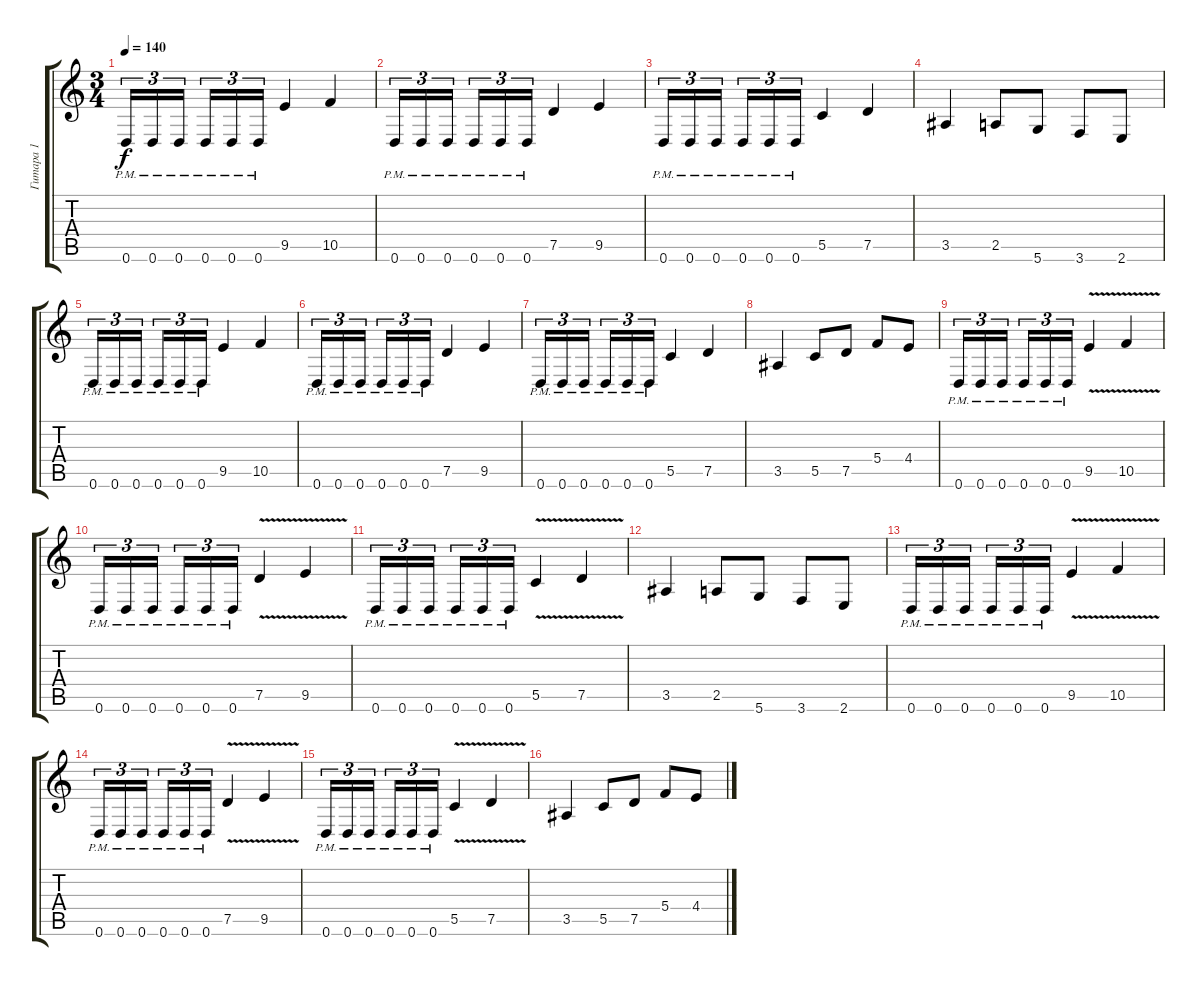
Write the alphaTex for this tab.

\track ("Гитара 1" "Гитара 1") {instrument overdrivenguitar}
\staff {score tabs}
\tuning (D4 A3 F3 C3 G2 D2) {hide}
\ts (3 4)
\tempo 140
\clef g2
\ks c
0.6{pm}.16{tu (3 2) dy f} 0.6{pm}.16{tu (3 2)} 0.6{pm}.16{tu (3 2) beam splitsecondary} 0.6{pm}.16{tu (3 2)} 0.6{pm}.16{tu (3 2)} 0.6{pm}.16{tu (3 2)} 9.5.4 10.5.4 |
0.6{pm}.16{tu (3 2)} 0.6{pm}.16{tu (3 2)} 0.6{pm}.16{tu (3 2) beam splitsecondary} 0.6{pm}.16{tu (3 2)} 0.6{pm}.16{tu (3 2)} 0.6{pm}.16{tu (3 2)} 7.5.4 9.5.4 |
0.6{pm}.16{tu (3 2)} 0.6{pm}.16{tu (3 2)} 0.6{pm}.16{tu (3 2) beam splitsecondary} 0.6{pm}.16{tu (3 2)} 0.6{pm}.16{tu (3 2)} 0.6{pm}.16{tu (3 2)} 5.5.4 7.5.4 |
3.5.4 2.5.8 5.6.8 3.6.8 2.6.8 |
0.6{pm}.16{tu (3 2)} 0.6{pm}.16{tu (3 2)} 0.6{pm}.16{tu (3 2) beam splitsecondary} 0.6{pm}.16{tu (3 2)} 0.6{pm}.16{tu (3 2)} 0.6{pm}.16{tu (3 2)} 9.5.4 10.5.4 |
0.6{pm}.16{tu (3 2)} 0.6{pm}.16{tu (3 2)} 0.6{pm}.16{tu (3 2) beam splitsecondary} 0.6{pm}.16{tu (3 2)} 0.6{pm}.16{tu (3 2)} 0.6{pm}.16{tu (3 2)} 7.5.4 9.5.4 |
0.6{pm}.16{tu (3 2)} 0.6{pm}.16{tu (3 2)} 0.6{pm}.16{tu (3 2) beam splitsecondary} 0.6{pm}.16{tu (3 2)} 0.6{pm}.16{tu (3 2)} 0.6{pm}.16{tu (3 2)} 5.5.4 7.5.4 |
3.5.4 5.5.8 7.5.8 5.4.8 4.4.8 |
0.6{pm}.16{tu (3 2)} 0.6{pm}.16{tu (3 2)} 0.6{pm}.16{tu (3 2) beam splitsecondary} 0.6{pm}.16{tu (3 2)} 0.6{pm}.16{tu (3 2)} 0.6{pm}.16{tu (3 2)} 9.5{v}.4 10.5{v}.4 |
0.6{pm}.16{tu (3 2)} 0.6{pm}.16{tu (3 2)} 0.6{pm}.16{tu (3 2) beam splitsecondary} 0.6{pm}.16{tu (3 2)} 0.6{pm}.16{tu (3 2)} 0.6{pm}.16{tu (3 2)} 7.5{v}.4 9.5{v}.4 |
0.6{pm}.16{tu (3 2)} 0.6{pm}.16{tu (3 2)} 0.6{pm}.16{tu (3 2) beam splitsecondary} 0.6{pm}.16{tu (3 2)} 0.6{pm}.16{tu (3 2)} 0.6{pm}.16{tu (3 2)} 5.5{v}.4 7.5{v}.4 |
3.5.4 2.5.8 5.6.8 3.6.8 2.6.8 |
0.6{pm}.16{tu (3 2)} 0.6{pm}.16{tu (3 2)} 0.6{pm}.16{tu (3 2) beam splitsecondary} 0.6{pm}.16{tu (3 2)} 0.6{pm}.16{tu (3 2)} 0.6{pm}.16{tu (3 2)} 9.5{v}.4 10.5{v}.4 |
0.6{pm}.16{tu (3 2)} 0.6{pm}.16{tu (3 2)} 0.6{pm}.16{tu (3 2) beam splitsecondary} 0.6{pm}.16{tu (3 2)} 0.6{pm}.16{tu (3 2)} 0.6{pm}.16{tu (3 2)} 7.5{v}.4 9.5{v}.4 |
0.6{pm}.16{tu (3 2)} 0.6{pm}.16{tu (3 2)} 0.6{pm}.16{tu (3 2) beam splitsecondary} 0.6{pm}.16{tu (3 2)} 0.6{pm}.16{tu (3 2)} 0.6{pm}.16{tu (3 2)} 5.5{v}.4 7.5{v}.4 |
3.5.4 5.5.8 7.5.8 5.4.8 4.4.8
